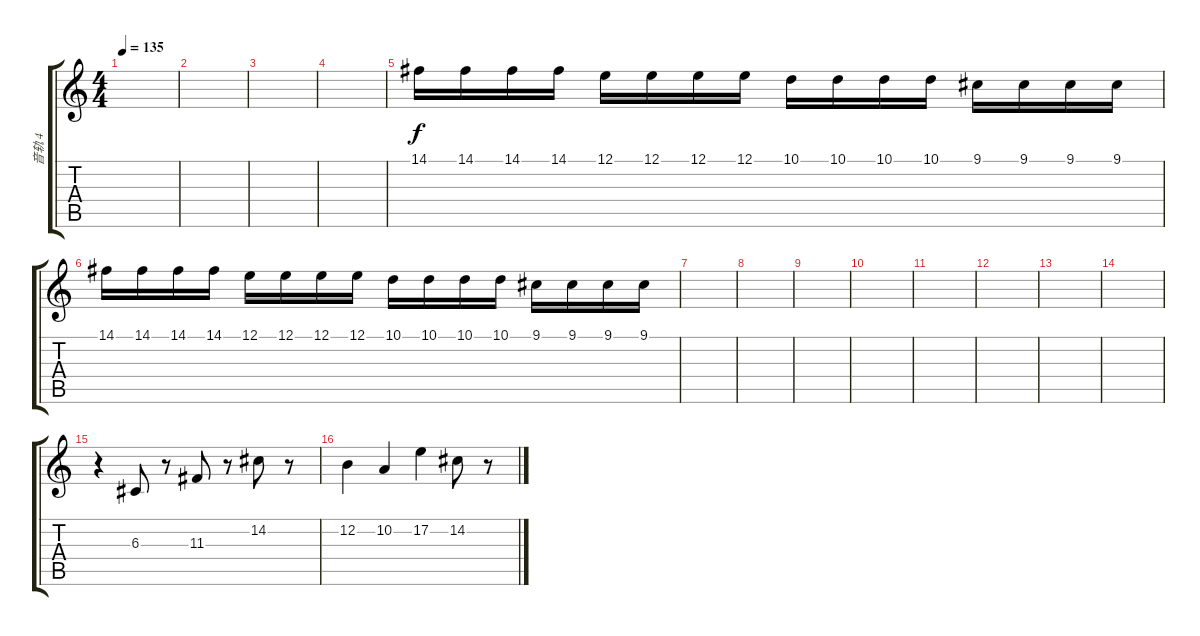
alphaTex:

\track ("音轨 4" "音轨 4") {instrument pad3polysynth}
\staff {score tabs}
\tuning (E4 B3 G3 D3 A2 E2) {hide}
\ts (4 4)
\tempo 135
\clef g2
\ks c
|
|
|
|
14.1.16 14.1.16 14.1.16 14.1.16 12.1.16 12.1.16 12.1.16 12.1.16 10.1.16 10.1.16 10.1.16 10.1.16 9.1.16 9.1.16 9.1.16 9.1.16 |
14.1.16 14.1.16 14.1.16 14.1.16 12.1.16 12.1.16 12.1.16 12.1.16 10.1.16 10.1.16 10.1.16 10.1.16 9.1.16 9.1.16 9.1.16 9.1.16 |
|
|
|
|
|
|
|
|
r.4 6.3.8 r.8 11.3.8 r.8 14.2.8 r.8 |
12.2.4 10.2.4 17.2.4 14.2.8 r.8
